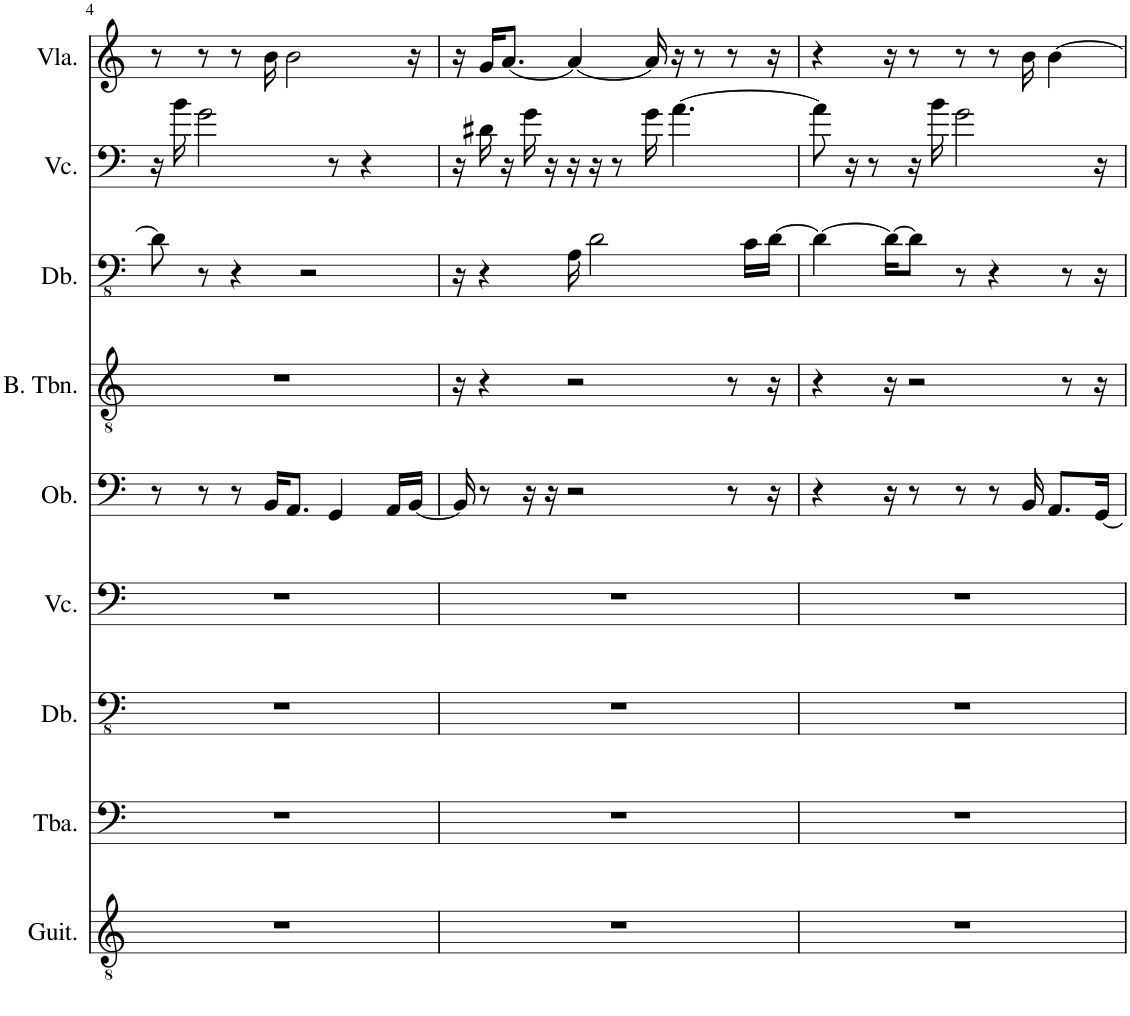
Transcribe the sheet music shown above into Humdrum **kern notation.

**kern	**kern	**kern	**kern	**kern	**kern	**kern	**kern	**kern
*part9	*part8	*part7	*part6	*part5	*part4	*part3	*part2	*part1
*staff9	*staff8	*staff7	*staff6	*staff5	*staff4	*staff3	*staff2	*staff1
*I"Classical Guitar	*I"Tuba	*I"Double Bass	*I"Violoncello	*I"Oboe	*I"Bass Trombone	*I"Double Bass	*I"Violoncello	*I"Viola
*I'Guit.	*I'Tba.	*I'Db.	*I'Vc.	*I'Ob.	*I'B. Tbn.	*I'Db.	*I'Vc.	*I'Vla.
!!LO:PB:g=z
*clefGv2	*clefF4	*clefFv4	*clefF4	*clefF4	*clefGv2	*clefFv4	*clefF4	*clefG2
*	*	*Trd7c12	*	*Trd-14c-24	*	*Trd7c12	*	*
*k[]	*k[]	*k[]	*k[]	*k[]	*k[]	*k[]	*k[]	*k[]
*M4/4	*M4/4	*M4/4	*M4/4	*M4/4	*M4/4	*M4/4	*M4/4	*M4/4
=4	=4	=4	=4	=4	=4	=4	=4	=4
1r	1r	1r	1r	8r	1r	8D\]	16r	8r
.	.	.	.	.	.	.	16b\	.
.	.	.	.	8r	.	8r	2g\	8r
.	.	.	.	8r	.	4r	.	8r
.	.	.	.	16BB/KL	.	.	.	16b\
.	.	.	.	8.AA/J	.	.	.	2b\
.	.	.	.	.	.	2r	.	.
.	.	.	.	4GG/	.	.	8r	.
.	.	.	.	.	.	.	4r	.
.	.	.	.	16AA/LL	.	.	.	.
.	.	.	.	[16BB/JJ	.	.	.	16r
=5	=5	=5	=5	=5	=5	=5	=5	=5
1r	1r	1r	1r	16BB/]	16r	16r	16r	16r
.	.	.	.	8r	4r	4r	16d#X\	16g/KL
.	.	.	.	.	.	.	16r	[8.a/J
.	.	.	.	16r	.	.	16g\	.
.	.	.	.	16r	.	.	16r	.
.	.	.	.	2r	2r	16AA\	16r	4a/_
.	.	.	.	.	.	2D\	16r	.
.	.	.	.	.	.	.	8r	.
.	.	.	.	.	.	.	16g\	16a/]
.	.	.	.	.	.	.	[4.a\	16r
.	.	.	.	.	.	.	.	8r
.	.	.	.	8r	8r	.	.	8r
.	.	.	.	.	.	16C\LL	.	.
.	.	.	.	16r	16r	[16D\JJ	.	16r
=6	=6	=6	=6	=6	=6	=6	=6	=6
1r	1r	1r	1r	4r	4r	4D\_	8a\]	4r
.	.	.	.	.	.	.	16r	.
.	.	.	.	.	.	.	8r	.
.	.	.	.	16r	16r	16D\KL_	.	16r
.	.	.	.	8r	2r	8D\J]	16r	8r
.	.	.	.	.	.	.	16b\	.
.	.	.	.	8r	.	8r	2g\	8r
.	.	.	.	8r	.	4r	.	8r
.	.	.	.	16BB/	.	.	.	16b\
.	.	.	.	8.AA/L	.	.	.	[4b\
.	.	.	.	.	8r	8r	.	.
.	.	.	.	[16GG/Jk	16r	16r	16r	.
=	=	=	=	=	=	=	=	=
*-	*-	*-	*-	*-	*-	*-	*-	*-
